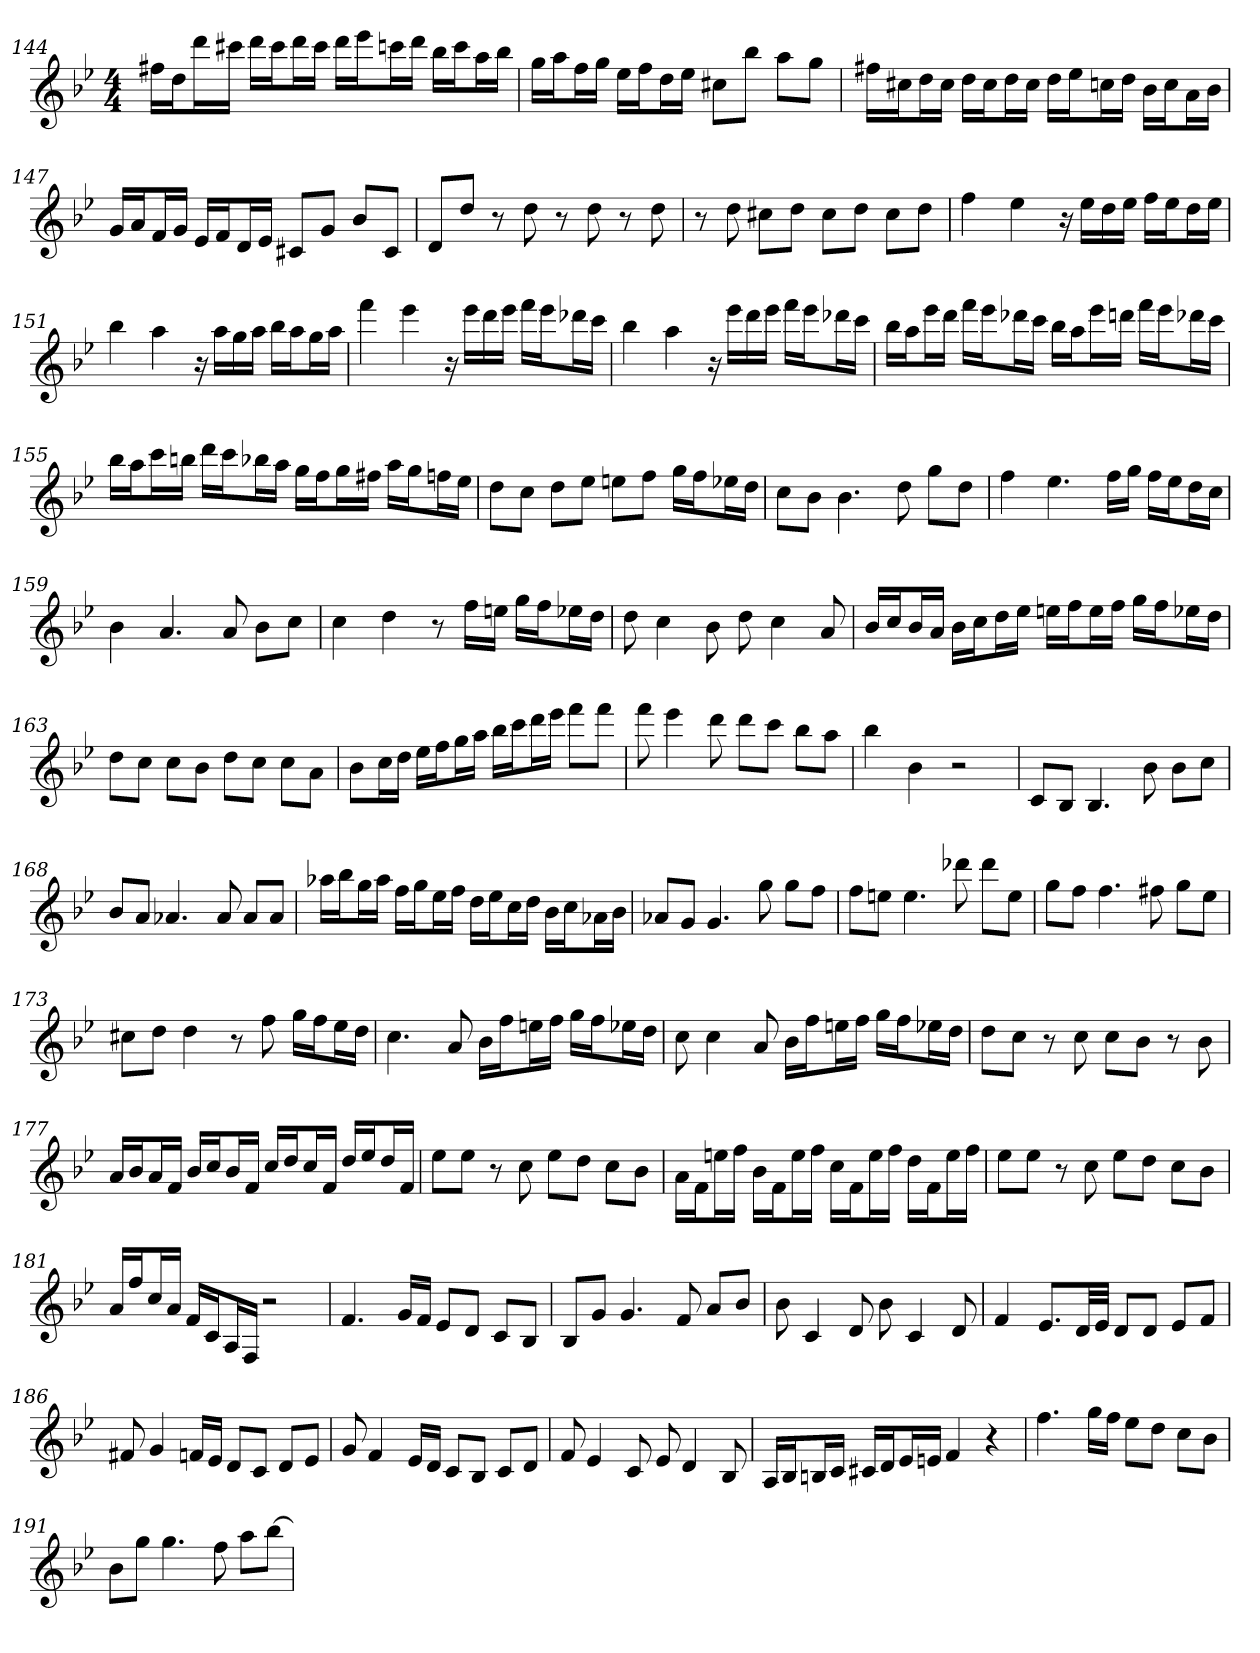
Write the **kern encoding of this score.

**kern
*part1
*staff1
*clefG2
*k[b-e-]
*B-:
*M4/4
=144
16ff#X\LL
16dd\J
16ddd\L
16ccc#X\JJ
16ddd\LL
16ccc#\J
16ddd\L
16ccc#\JJ
16ddd\LL
16eee-\J
16cccn\L
16ddd\JJ
16bb-\LL
16ccc\J
16aa\L
16bb-\JJ
=145
16gg\LL
16aa\J
16ff\L
16gg\JJ
16ee-\LL
16ff\J
16dd\L
16ee-\JJ
8cc#X\L
8bb-\J
8aa\L
8gg\J
=146
16ff#X\LL
16cc#X\J
16dd\L
16cc#\JJ
16dd\LL
16cc#\J
16dd\L
16cc#\JJ
16dd\LL
16ee-\J
16ccn\L
16dd\JJ
16b-\LL
16cc\J
16a\L
16b-\JJ
=147
16g/LL
16a/J
16f/L
16g/JJ
16e-/LL
16f/J
16d/L
16e-/JJ
8c#X/L
8g/J
8b-/L
8c#/J
=148
8d/L
8dd/J
8r
8dd
8r
8dd
8r
8dd
=149
8r
8dd
8cc#X\L
8dd\J
8cc#\L
8dd\J
8cc#\L
8dd\J
=150
4ff
4ee-
16r
16ee-\LL
16dd\
16ee-\JJ
16ff\LL
16ee-\J
16dd\L
16ee-\JJ
=151
4bb-
4aa
16r
16aa\LL
16gg\
16aa\JJ
16bb-\LL
16aa\J
16gg\L
16aa\JJ
=152
4fff
4eee-
16r
16eee-\LL
16ddd\
16eee-\JJ
16fff\LL
16eee-\J
16ddd-X\L
16ccc\JJ
=153
4bb-
4aa
16r
16eee-\LL
16ddd\
16eee-\JJ
16fff\LL
16eee-\J
16ddd-X\L
16ccc\JJ
=154
16bb-\LL
16aa\J
16eee-\L
16ddd\JJ
16fff\LL
16eee-\J
16ddd-X\L
16ccc\JJ
16bb-\LL
16aa\J
16eee-\L
16dddn\JJ
16fff\LL
16eee-\J
16ddd-X\L
16ccc\JJ
=155
16bb-\LL
16aa\J
16ccc\L
16bbn\JJ
16ddd\LL
16ccc\J
16bb-X\L
16aa\JJ
16gg\LL
16ff\J
16gg\L
16ff#X\JJ
16aa\LL
16gg\J
16ffn\L
16ee-\JJ
=156
8dd\L
8cc\J
8dd\L
8ee-\J
8een\L
8ff\J
16gg\LL
16ff\J
16ee-X\L
16dd\JJ
=157
8cc\L
8b-\J
4.b-
8dd
8gg\L
8dd\J
=158
4ff
4.ee-
16ff\LL
16gg\JJ
16ff\LL
16ee-\J
16dd\L
16cc\JJ
=159
4b-
4.a
8a
8b-\L
8cc\J
=160
4cc
4dd
8r
16ff\LL
16een\JJ
16gg\LL
16ff\J
16ee-X\L
16dd\JJ
=161
8dd
4cc
8b-
8dd
4cc
8a
=162
16b-/LL
16cc/J
16b-/L
16a/JJ
16b-\LL
16cc\J
16dd\L
16ee-\JJ
16een\LL
16ff\J
16ee\L
16ff\JJ
16gg\LL
16ff\J
16ee-X\L
16dd\JJ
=163
8dd\L
8cc\J
8cc\L
8b-\J
8dd\L
8cc\J
8cc\L
8a\J
=164
8b-\L
16cc\L
16dd\JJ
16ee-\LL
16ff\J
16gg\L
16aa\JJ
16bb-\LL
16ccc\J
16ddd\L
16eee-\JJ
8fff\L
8fff\J
=165
8fff
4eee-
8ddd
8ddd\L
8ccc\J
8bb-\L
8aa\J
=166
4bb-
4b-
2r
=167
8c/L
8B-/J
4.B-
8b-
8b-\L
8cc\J
=168
8b-/L
8a/J
4.a-X
8a-
8a-/L
8a-/J
=169
16aa-X\LL
16bb-\J
16gg\L
16aa-\JJ
16ff\LL
16gg\J
16ee-\L
16ff\JJ
16dd\LL
16ee-\J
16cc\L
16dd\JJ
16b-\LL
16cc\J
16a-X\L
16b-\JJ
=170
8a-X/L
8g/J
4.g
8gg
8gg\L
8ff\J
=171
8ff\L
8een\J
4.ee
8ddd-X
8ddd-\L
8ee\J
=172
8gg\L
8ff\J
4.ff
8ff#X
8gg\L
8ee-\J
=173
8cc#X\L
8dd\J
4dd
8r
8ff
16gg\LL
16ff\J
16ee-\L
16dd\JJ
=174
4.cc
8a
16b-\LL
16ff\J
16een\L
16ff\JJ
16gg\LL
16ff\J
16ee-X\L
16dd\JJ
=175
8cc
4cc
8a
16b-\LL
16ff\J
16een\L
16ff\JJ
16gg\LL
16ff\J
16ee-X\L
16dd\JJ
=176
8dd\L
8cc\J
8r
8cc
8cc\L
8b-\J
8r
8b-
=177
16a/LL
16b-/J
16a/L
16f/JJ
16b-/LL
16cc/J
16b-/L
16f/JJ
16cc/LL
16dd/J
16cc/L
16f/JJ
16dd/LL
16ee-/J
16dd/L
16f/JJ
=178
8ee-\L
8ee-\J
8r
8cc
8ee-\L
8dd\J
8cc\L
8b-\J
=179
16a\LL
16f\J
16een\L
16ff\JJ
16b-\LL
16f\J
16ee\L
16ff\JJ
16cc\LL
16f\J
16ee\L
16ff\JJ
16dd\LL
16f\J
16ee\L
16ff\JJ
=180
8ee-\L
8ee-\J
8r
8cc
8ee-\L
8dd\J
8cc\L
8b-\J
=181
16a/LL
16ff/J
16cc/L
16a/JJ
16f/LL
16c/J
16A/L
16F/JJ
2r
=182
4.f
16g/LL
16f/JJ
8e-/L
8d/J
8c/L
8B-/J
=183
8B-/L
8g/J
4.g
8f
8a/L
8b-/J
=184
8b-
4c
8d
8b-
4c
8d
=185
4f
8.e-/L
32d/LL
32e-/JJJ
8d/L
8d/J
8e-/L
8f/J
=186
8f#X
4g
16fn/LL
16e-/JJ
8d/L
8c/J
8d/L
8e-/J
=187
8g
4f
16e-/LL
16d/JJ
8c/L
8B-/J
8c/L
8d/J
=188
8f
4e-
8c
8e-
4d
8B-
=189
16A/LL
16B-/J
16Bn/L
16c/JJ
16c#X/LL
16d/J
16e-/L
16en/JJ
4f
4r
=190
4.ff
16gg\LL
16ff\JJ
8ee-\L
8dd\J
8cc\L
8b-\J
=191
8b-\L
8gg\J
4.gg
8ff
8aa\L
[8bb-\J
=
*-
